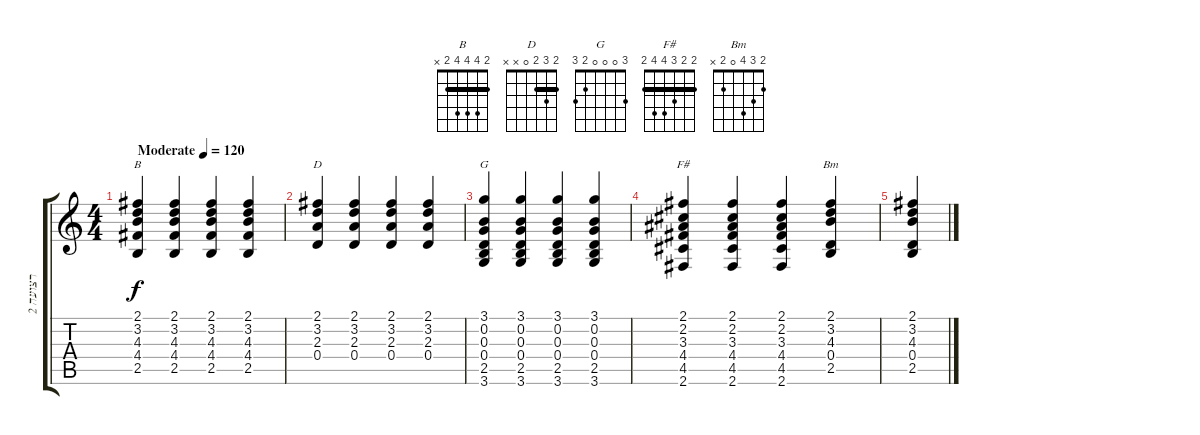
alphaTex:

\track ("רצועה 2" "רצועה 2") {instrument acousticguitarsteel}
\staff {score tabs}
\tuning (E4 B3 G3 D3 A2 E2) {hide}
\chord ("B" 2 4 4 4 2 x) {barre 2}
\chord ("D" 2 3 2 0 x x) {barre 2}
\chord ("G" 3 0 0 0 2 3)
\chord ("F#" 2 2 3 4 4 2) {barre 2}
\chord ("Bm" 2 3 4 0 2 x)
\ts (4 4)
\tempo (120 "Moderate")
\clef g2
\ks c
(2.1 3.2 4.3 4.4 2.5).4{ch "B" dy f instrument acousticguitarsteel} (2.1 3.2 4.3 4.4 2.5).4 (2.1 3.2 4.3 4.4 2.5).4 (2.1 3.2 4.3 4.4 2.5).4 |
(2.1 3.2 2.3 0.4).4{ch "D"} (2.1 3.2 2.3 0.4).4 (2.1 3.2 2.3 0.4).4 (2.1 3.2 2.3 0.4).4 |
(3.1 0.2 0.3 0.4 2.5 3.6).4{ch "G"} (3.1 0.2 0.3 0.4 2.5 3.6).4 (3.1 0.2 0.3 0.4 2.5 3.6).4 (3.1 0.2 0.3 0.4 2.5 3.6).4 |
(2.1 2.2 3.3 4.4 4.5 2.6).4{ch "F#"} (2.1 2.2 3.3 4.4 4.5 2.6).4 (2.1 2.2 3.3 4.4 4.5 2.6).4 (2.1 3.2 4.3 0.4 2.5).4{ch "Bm"} |
(2.1 3.2 4.3 0.4 2.5).4
